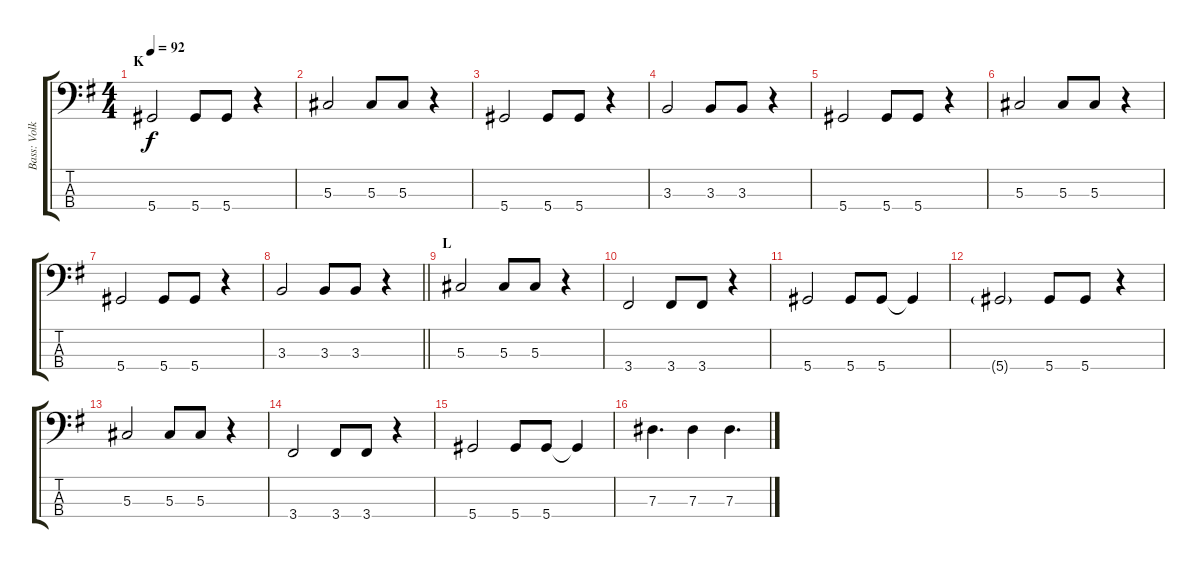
\track ("Bass: Volker" "Bass: Volk") {instrument electricbassfinger}
\staff {score tabs}
\tuning (Gb2 Db2 Ab1 Eb1) {hide}
\ts (4 4)
\section ("" "K")
\tempo 92
\clef f4
\ks g
5.4.2{dy f} 5.4.8 5.4.8 r.4 |
5.3.2 5.3.8 5.3.8 r.4 |
5.4.2 5.4.8 5.4.8 r.4 |
3.3.2 3.3.8 3.3.8 r.4 |
5.4.2 5.4.8 5.4.8 r.4 |
5.3.2 5.3.8 5.3.8 r.4 |
5.4.2 5.4.8 5.4.8 r.4 |
\barLineRight lightlight
3.3.2 3.3.8 3.3.8 r.4 |
\section ("" "L")
5.3.2 5.3.8 5.3.8 r.4 |
3.4.2 3.4.8 3.4.8 r.4 |
5.4.2 5.4.8 5.4.8 5.4{t}.4 |
5.4{g}.2 5.4.8 5.4.8 r.4 |
5.3.2 5.3.8 5.3.8 r.4 |
3.4.2 3.4.8 3.4.8 r.4 |
5.4.2 5.4.8 5.4.8 5.4{t}.4 |
7.3.4{d} 7.3.4 7.3.4{d}
